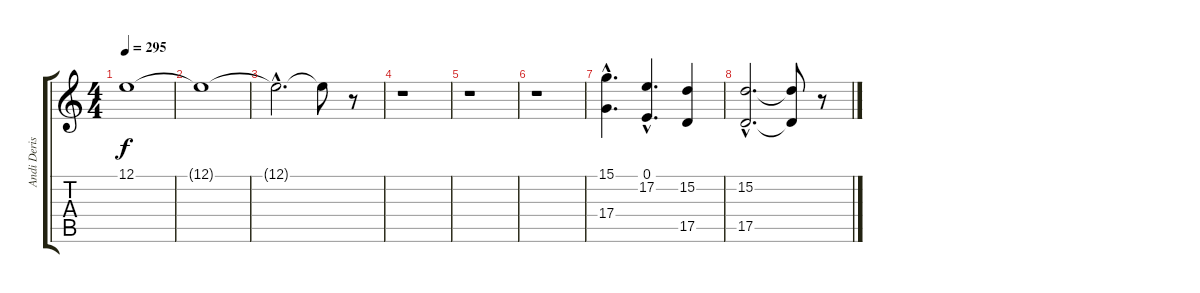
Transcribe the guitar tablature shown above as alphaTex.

\track ("Andi Deris" "Andi Deris") {instrument lead6voice}
\staff {score tabs}
\tuning (E4 B3 G3 D3 A2 E2) {hide}
\ts (4 4)
\tempo 295
\clef g2
\ks c
12.1{t}.1{dy f} |
12.1{t}.1 |
12.1{hac t}.2{d} 12.1{t}.8 r.8 |
r.1 |
r.1 |
r.1 |
(15.1{hac} 17.4{hac}).4{d} (0.1{hac} 17.2{hac}).4{d} (15.2 17.5).4 |
(15.2{hac} 17.5{hac}).2{d} (15.2{t} 17.5{t}).8 r.8
